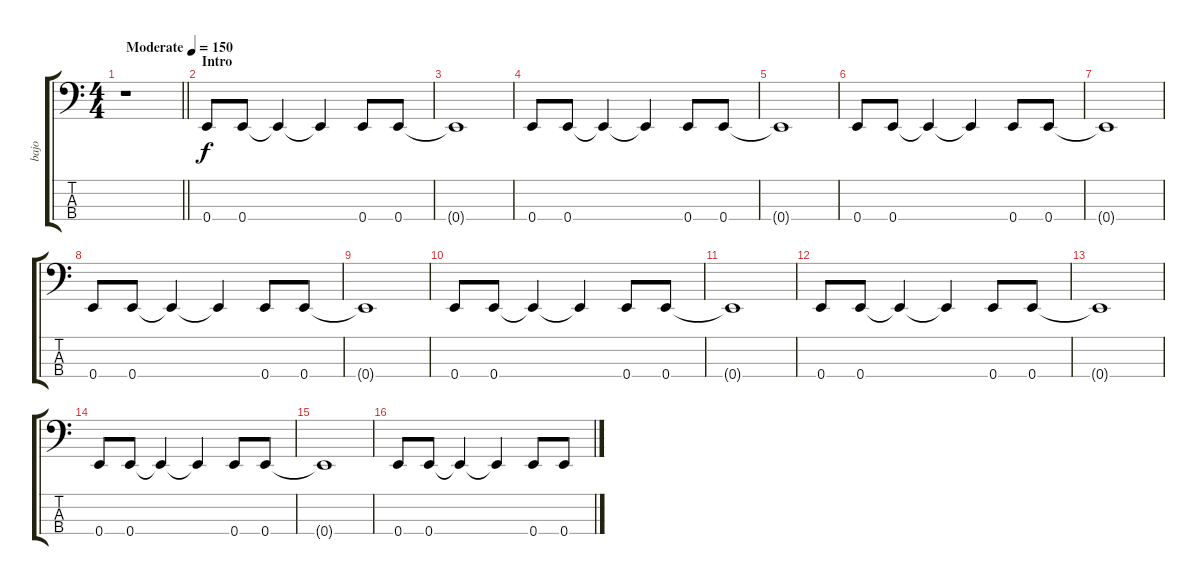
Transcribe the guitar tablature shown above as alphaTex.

\track ("bajo" "bajo") {instrument electricbassfinger}
\staff {score tabs}
\tuning (G2 D2 A1 E1) {hide}
\ts (4 4)
\tempo (150 "Moderate")
\tempo 130
\tempo (150 "Moderate")
\clef f4
\barLineRight lightlight
\ks c
r.1{dy f instrument electricbassfinger} |
\section ("" "Intro")
0.4.8 0.4.8 0.4{t}.4 0.4{t}.4 0.4.8 0.4.8 |
0.4{t}.1 |
0.4.8 0.4.8 0.4{t}.4 0.4{t}.4 0.4.8 0.4.8 |
0.4{t}.1 |
0.4.8 0.4.8 0.4{t}.4 0.4{t}.4 0.4.8 0.4.8 |
0.4{t}.1 |
0.4.8 0.4.8 0.4{t}.4 0.4{t}.4 0.4.8 0.4.8 |
0.4{t}.1 |
0.4.8 0.4.8 0.4{t}.4 0.4{t}.4 0.4.8 0.4.8 |
0.4{t}.1 |
0.4.8 0.4.8 0.4{t}.4 0.4{t}.4 0.4.8 0.4.8 |
0.4{t}.1 |
0.4.8 0.4.8 0.4{t}.4 0.4{t}.4 0.4.8 0.4.8 |
0.4{t}.1 |
0.4.8 0.4.8 0.4{t}.4 0.4{t}.4 0.4.8 0.4.8
